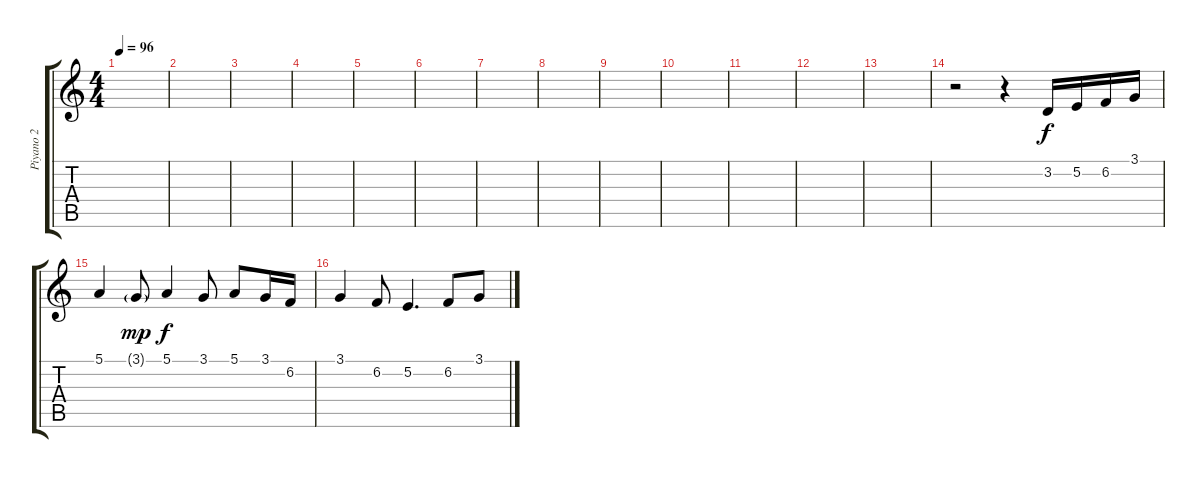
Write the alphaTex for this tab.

\track ("Piyano 2" "Piyano 2") {instrument electricgrandpiano}
\staff {score tabs}
\tuning (E4 B3 G3 D3 A2 E2) {hide}
\ts (4 4)
\tempo 96
\clef g2
\ks c
|
|
|
|
|
|
|
|
|
|
|
|
|
r.2 r.4 3.2.16 5.2.16 6.2.16 3.1.16 |
5.1.4 3.1{g}.8{dy mp} 5.1.4{dy f} 3.1.8 5.1.8 3.1.16 6.2.16 |
3.1.4 6.2.8 5.2.4{d} 6.2.8 3.1.8
